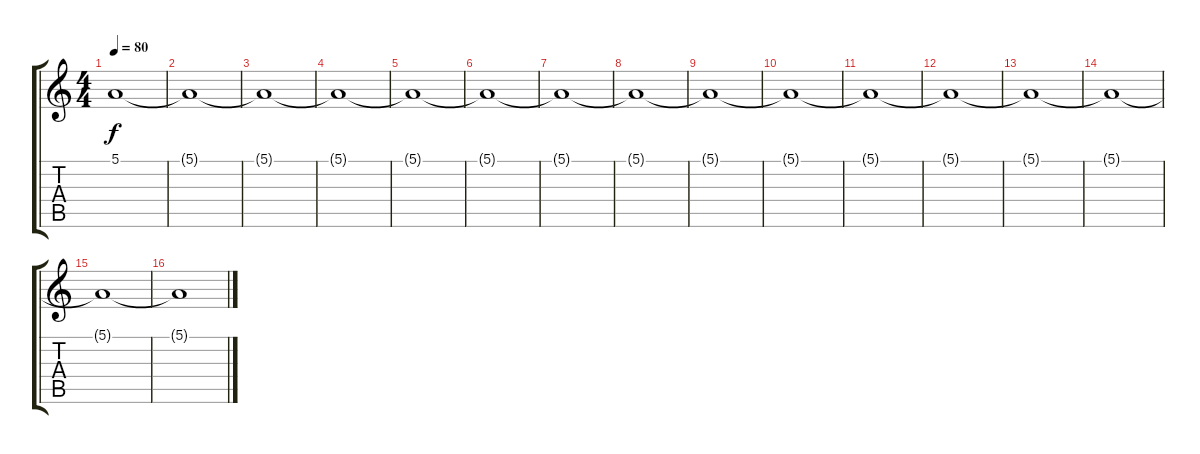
\track "" {instrument acousticgrandpiano}
\staff {score tabs}
\tuning (E4 B3 G3 D3 A2 E2) {hide}
\ts (4 4)
\tempo 80
\clef g2
\ks c
5.1{t}.1{dy f} |
5.1{t}.1 |
5.1{t}.1 |
5.1{t}.1 |
5.1{t}.1 |
5.1{t}.1 |
5.1{t}.1 |
5.1{t}.1 |
5.1{t}.1 |
5.1{t}.1 |
5.1{t}.1 |
5.1{t}.1 |
5.1{t}.1 |
5.1{t}.1 |
5.1{t}.1 |
5.1{t}.1
